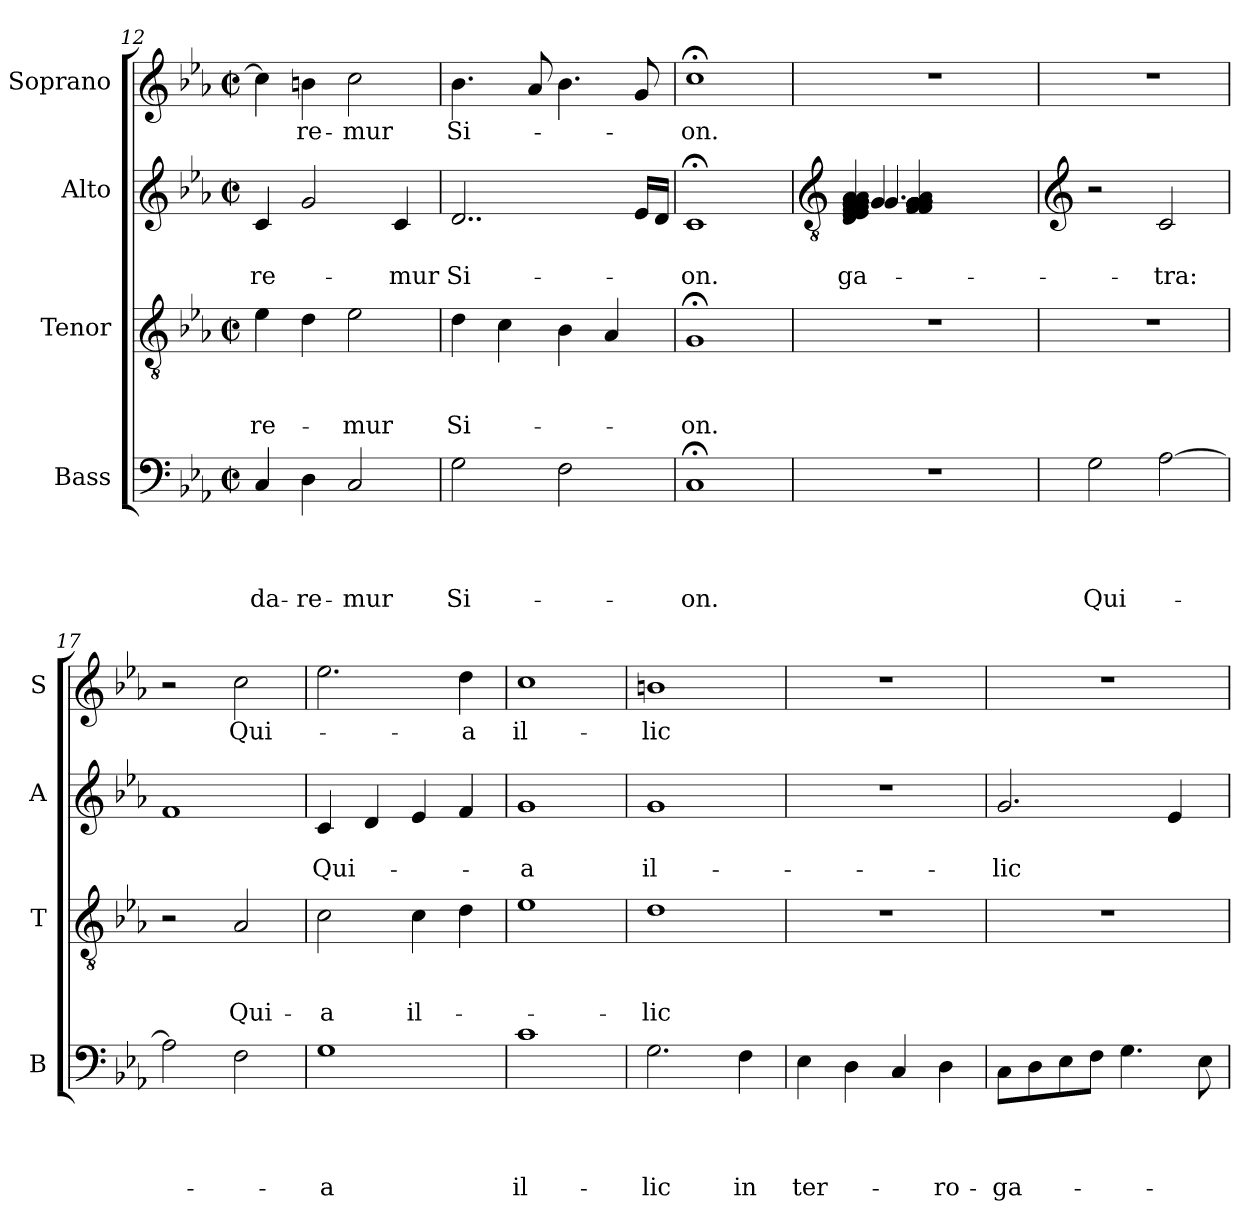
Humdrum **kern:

**kern	**text	**text	**text	**text	**kern	**text	**text	**text	**kern	**text	**text	**kern	**text
*part4	*part4	*part4	*part4	*part4	*part3	*part3	*part3	*part3	*part2	*part2	*part2	*part1	*part1
*staff4	*staff4	*staff4	*staff4	*staff4	*staff3	*staff3	*staff3	*staff3	*staff2	*staff2	*staff2	*staff1	*staff1
*I"Bass	*	*	*	*	*I"Tenor	*	*	*	*I"Alto	*	*	*I"Soprano	*
*I'B	*	*	*	*	*I'T	*	*	*	*I'A	*	*	*I'S	*
*clefF4	*	*	*	*	*clefGv2	*	*	*	*clefG2	*	*	*clefG2	*
*k[b-e-a-]	*	*	*	*	*k[b-e-a-]	*	*	*	*k[b-e-a-]	*	*	*k[b-e-a-]	*
*E-:	*	*	*	*	*E-:	*	*	*	*E-:	*	*	*E-:	*
*M2/2	*	*	*	*	*M2/2	*	*	*	*M2/2	*	*	*M2/2	*
*met(c|)	*	*	*	*	*met(c|)	*	*	*	*met(c|)	*	*	*met(c|)	*
=12	=12	=12	=12	=12	=12	=12	=12	=12	=12	=12	=12	=12	=12
!	!	!	!	!LO:LY:b	!	!	!	!LO:LY:b	!	!	!LO:LY:b	!	!
4C/	.	.	.	-da-	4e-\	.	.	-re-	4c/	.	-re-	4cc\]	.
!	!	!	!	!LO:LY:b	!	!	!	!	!	!	!	!	!LO:LY:b
4D\	.	.	.	-re-	4d\	.	.	.	2g/	.	.	4bn\	-re-
!	!	!	!	!LO:LY:b	!	!	!	!LO:LY:b	!	!	!	!	!LO:LY:b
2C/	.	.	.	-mur	2e-\	.	.	-mur	.	.	.	2cc\	-mur
!	!	!	!	!	!	!	!	!	!	!	!LO:LY:b	!	!
.	.	.	.	.	.	.	.	.	4c/	.	-mur	.	.
=13	=13	=13	=13	=13	=13	=13	=13	=13	=13	=13	=13	=13	=13
!	!	!	!	!LO:LY:b	!	!	!	!LO:LY:b	!	!	!LO:LY:b	!	!LO:LY:b
2G\	.	.	.	Si-	4d\	.	.	Si-	2..d/	.	Si-	4.b-\	Si-
.	.	.	.	.	4c\	.	.	.	.	.	.	.	.
.	.	.	.	.	.	.	.	.	.	.	.	8a-/	.
2F\	.	.	.	.	4B-\	.	.	.	.	.	.	4.b-\	.
.	.	.	.	.	4A-/	.	.	.	.	.	.	.	.
.	.	.	.	.	.	.	.	.	16e-/LL	.	.	8g/	.
.	.	.	.	.	.	.	.	.	16d/JJ	.	.	.	.
=14	=14	=14	=14	=14	=14	=14	=14	=14	=14	=14	=14	=14	=14
!	!	!	!	!LO:LY:b	!	!	!	!LO:LY:b	!	!	!LO:LY:b	!	!LO:LY:b
1C;	.	.	.	-on.	1G;	.	.	-on.	1c;	.	-on.	1cc;<	-on.
!!LO:LB:g=z
=15	=15	=15	=15	=15	=15	=15	=15	=15	=15	=15	=15	=15	=15
*	*	*	*	*	*	*	*	*	*clefGv2	*	*	*	*
!	!	!	!	!	!	!	!	!	!	!	!LO:LY:b	!	!
*	*	*	*	*	*	*	*	*	*^	*	*	*	*
*	*	*	*	*	*	*	*	*	*	*^	*	*	*	*
!	!	!	!	!	!	!	!	!	!	!	!	!	!LO:LY:b	!	!
*	*	*	*	*	*	*	*	*	*	*	*^	*	*	*	*
!	!	!	!	!	!	!	!	!	!	!	!	!	!	!LO:LY:b	!	!
1r	.	.	.	.	1r	.	.	.	(<4D/ 4E-/ 4E-/ 4F/ 4F/ 4G/ 4G/ 4G/ 4G/ 4G/ 4A-/ 4A-/	4G/)	4.G/	((<4F/ 4F/ 4G/ 4G/ 4G/ 4G/ 4G/ 4G/ 4G/ 4G/ 4G/ 4A-/	.	-ga-	1r	.
.	.	.	.	.	.	.	.	.	2ryy	2ryy	.	2ryy	.	.	.	.
.	.	.	.	.	.	.	.	.	.	.	2ryy	.	.	.	.	.
.	.	.	.	.	.	.	.	.	8ryy	8ryy	.	8ryy	.	.	.	.
.	.	.	.	.	.	.	.	.	8ryy	8ryy	8ryy	8ryy	.	.	.	.
*	*	*	*	*	*	*	*	*	*v	*v	*v	*v	*	*	*	*
!!LO:PB:g=z
=16	=16	=16	=16	=16	=16	=16	=16	=16	=16	=16	=16	=16	=16
*	*	*	*	*	*	*	*	*	*clefG2	*	*	*	*
*	*	*	*	*	*	*	*	*	*^	*	*	*	*
*	*	*	*	*	*	*	*	*	*	*^	*	*	*	*
*	*	*	*	*	*	*	*	*	*	*	*^	*	*	*	*
!	!	!	!	!LO:LY:b	!	!	!	!	!	!	!	!	!	!	!	!
*	*	*	*	*	*	*	*	*	*v	*v	*v	*v	*	*	*	*
2G\	.	.	.	Qui-	1r	.	.	.	2r	.	.	1r	.
!	!	!	!	!	!	!	!	!	!	!	!LO:LY:b	!	!
[>2A-\	.	.	.	.	.	.	.	.	2c/	.	-tra:	.	.
=17	=17	=17	=17	=17	=17	=17	=17	=17	=17	=17	=17	=17	=17
2A-\]	.	.	.	.	2r	.	.	.	1f	.	.	2r	.
!	!	!	!	!	!	!	!	!LO:LY:b	!	!	!	!	!LO:LY:b
2F\	.	.	.	.	2A-/	.	.	Qui-	.	.	.	2cc\	Qui-
=18	=18	=18	=18	=18	=18	=18	=18	=18	=18	=18	=18	=18	=18
!	!	!	!	!LO:LY:b:rj	!	!	!	!LO:LY:b	!	!	!LO:LY:b:rj	!	!
1G	.	.	.	-a	2c\	.	.	-a	4c/	.	Qui-	2.ee-\	.
.	.	.	.	.	.	.	.	.	4d/	.	.	.	.
!	!	!	!	!	!	!	!	!LO:LY:b	!	!	!	!	!
.	.	.	.	.	4c\	.	.	il-	4e-/	.	.	.	.
!	!	!	!	!	!	!	!	!	!	!	!	!	!LO:LY:b
.	.	.	.	.	4d\	.	.	.	4f/	.	.	4dd\	-a
=19	=19	=19	=19	=19	=19	=19	=19	=19	=19	=19	=19	=19	=19
!	!	!	!	!LO:LY:b:rj	!	!	!	!	!	!	!LO:LY:b:rj	!	!LO:LY:b:rj
1c	.	.	.	il-	1e-	.	.	.	1g	.	-a	1cc	il-
=20	=20	=20	=20	=20	=20	=20	=20	=20	=20	=20	=20	=20	=20
!	!	!	!	!LO:LY:b	!	!	!	!LO:LY:b	!	!	!LO:LY:b	!	!LO:LY:b
2.G\	.	.	.	-lic	1d	.	.	-lic	1g	.	il-	1bn	-lic
!	!	!	!	!LO:LY:b	!	!	!	!	!	!	!	!	!
4F\	.	.	.	in	.	.	.	.	.	.	.	.	.
=21	=21	=21	=21	=21	=21	=21	=21	=21	=21	=21	=21	=21	=21
!	!	!	!	!LO:LY:b	!	!	!	!	!	!	!	!	!
4E-\	.	.	.	ter-	1r	.	.	.	1r	.	.	1r	.
4D\	.	.	.	.	.	.	.	.	.	.	.	.	.
4C/	.	.	.	.	.	.	.	.	.	.	.	.	.
!	!	!	!	!LO:LY:b	!	!	!	!	!	!	!	!	!
4D\	.	.	.	-ro-	.	.	.	.	.	.	.	.	.
=22	=22	=22	=22	=22	=22	=22	=22	=22	=22	=22	=22	=22	=22
!	!	!	!	!LO:LY:b	!	!	!	!	!	!	!LO:LY:b	!	!
8C\L	.	.	.	-ga-	1r	.	.	.	2.g/	.	-lic	1r	.
8D\	.	.	.	.	.	.	.	.	.	.	.	.	.
8E-\	.	.	.	.	.	.	.	.	.	.	.	.	.
8F\J	.	.	.	.	.	.	.	.	.	.	.	.	.
4.G\	.	.	.	.	.	.	.	.	.	.	.	.	.
.	.	.	.	.	.	.	.	.	4e-/	.	.	.	.
8E-\	.	.	.	.	.	.	.	.	.	.	.	.	.
=	=	=	=	=	=	=	=	=	=	=	=	=	=
*-	*-	*-	*-	*-	*-	*-	*-	*-	*-	*-	*-	*-	*-
